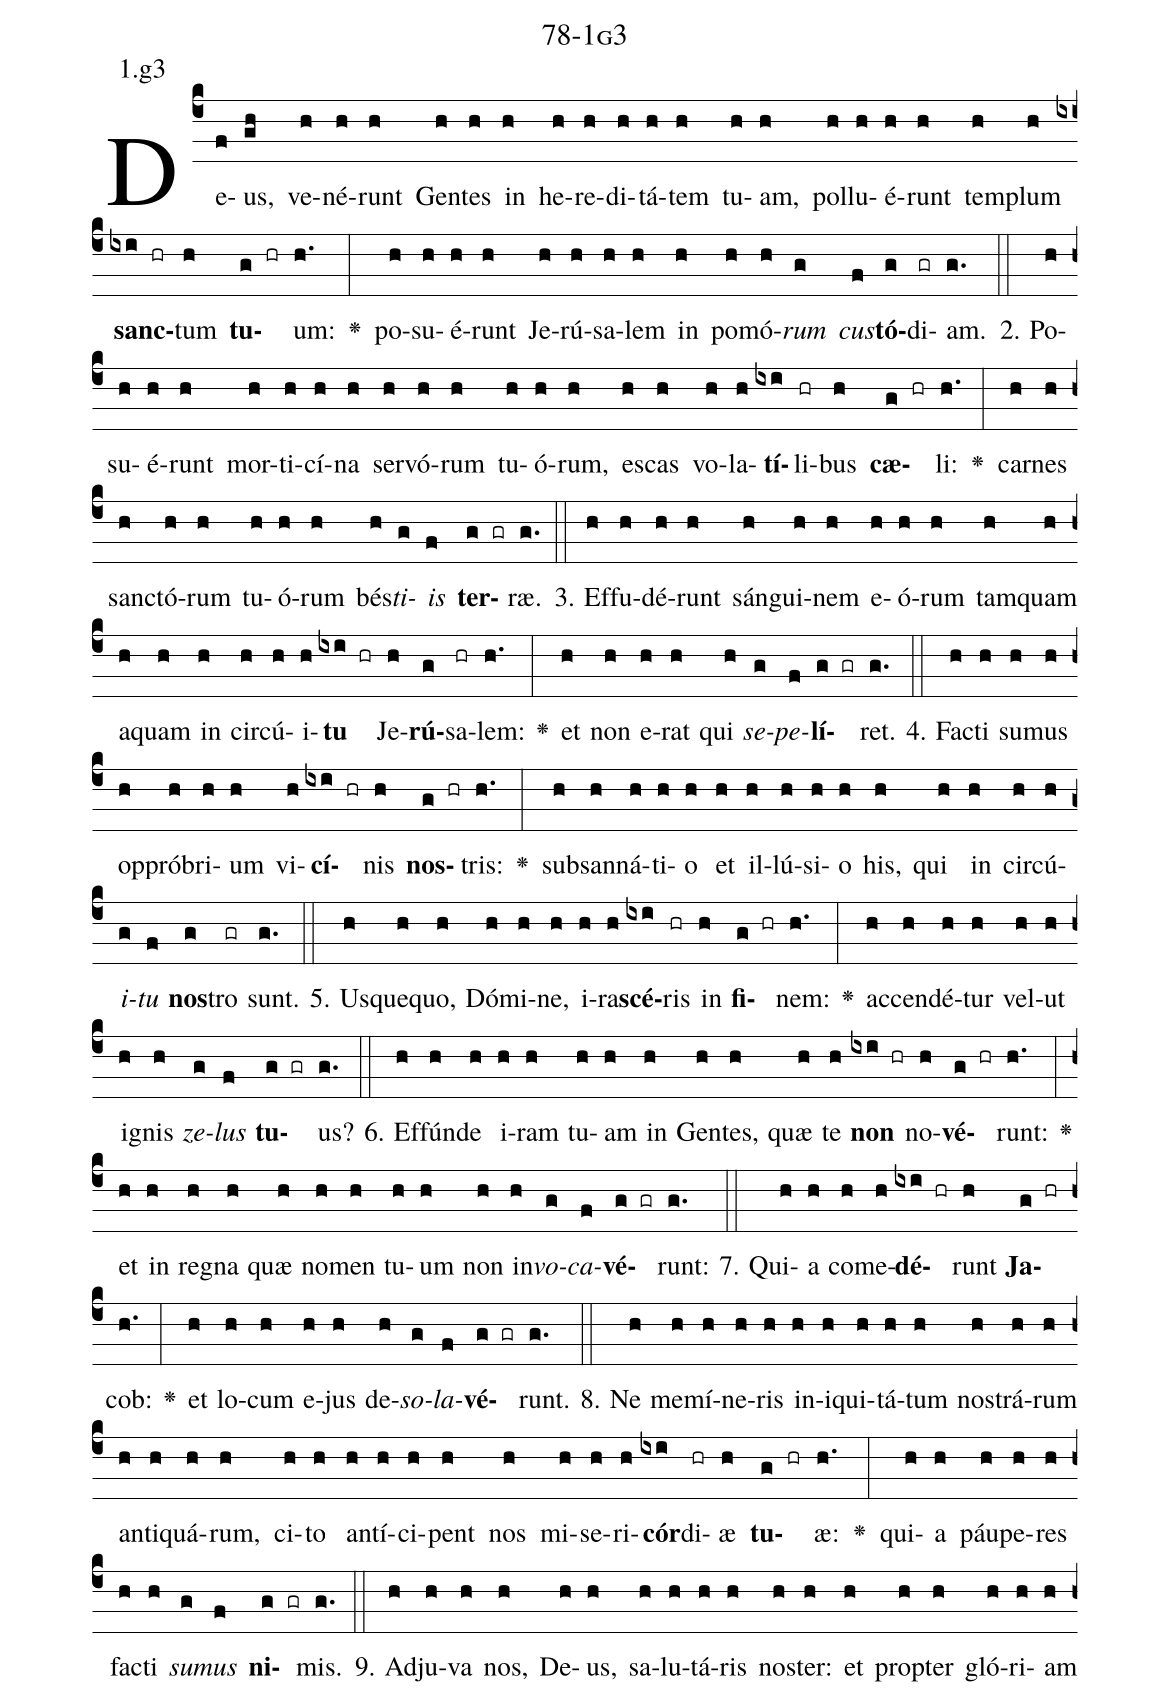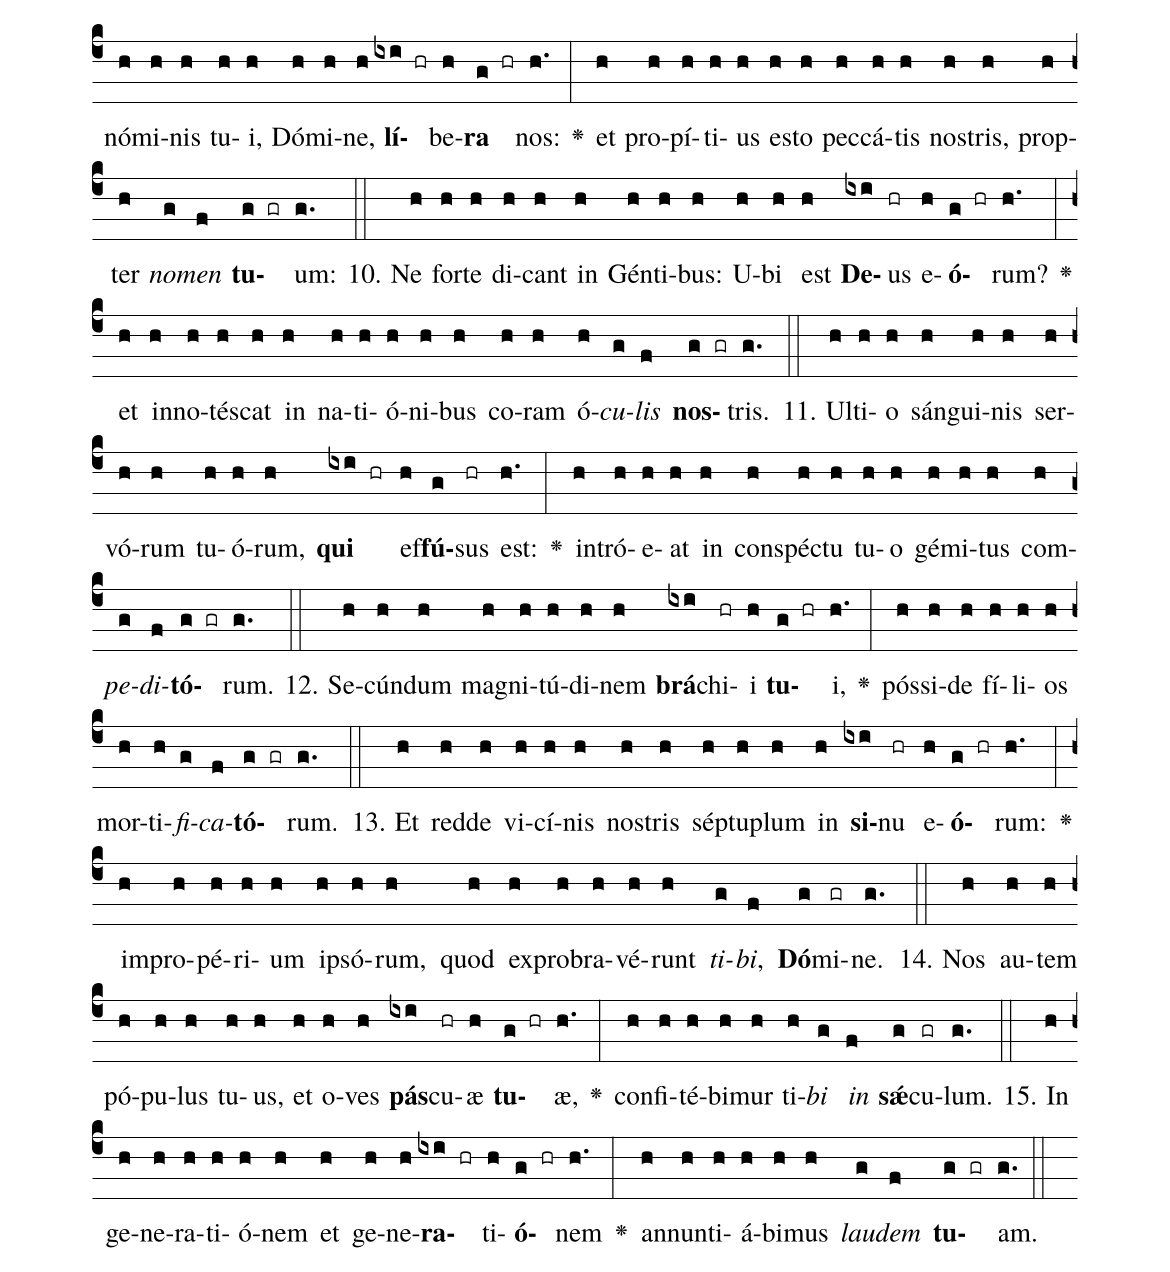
name: 78-1g3;
annotation: 1.g3;
%%
(c4)De(f)us,(gh) ve(h)né(h)runt(h) Gen(h)tes(h) in(h) he(h)re(h)di(h)tá(h)tem(h) tu(h)am,(h) pol(h)lu(h)é(h)runt(h) tem(h)plum(h) <b>sanc</b>(ixi hr)tum(h) <b>tu</b>(g hr)um:(h.) <v>\greheightstar</v>(:) po(h)su(h)é(h)runt(h) Je(h)rú(h)sa(h)lem(h) in(h) po(h)mó(h)<i>rum</i>(g) <i>cus</i>(f)<b>tó</b>(g)di(gr)am.(g.) (::)
2. Po(h)su(h)é(h)runt(h) mor(h)ti(h)cí(h)na(h) ser(h)vó(h)rum(h) tu(h)ó(h)rum,(h) es(h)cas(h) vo(h)la(h)<b>tí</b>(ixi)li(hr)bus(h) <b>cæ</b>(g hr)li:(h.) <v>\greheightstar</v>(:) car(h)nes(h) sanc(h)tó(h)rum(h) tu(h)ó(h)rum(h) bés(h)<i>ti</i>(g)<i>is</i>(f) <b>ter</b>(g gr)ræ.(g.) (::)
3. Ef(h)fu(h)dé(h)runt(h) sán(h)gui(h)nem(h) e(h)ó(h)rum(h) tam(h)quam(h) a(h)quam(h) in(h) cir(h)cú(h)i(h)<b>tu</b>(ixi hr) Je(h)<b>rú</b>(g)sa(hr)lem:(h.) <v>\greheightstar</v>(:) et(h) non(h) e(h)rat(h) qui(h) <i>se</i>(g)<i>pe</i>(f)<b>lí</b>(g gr)ret.(g.) (::)
4. Fac(h)ti(h) su(h)mus(h) op(h)pró(h)bri(h)um(h) vi(h)<b>cí</b>(ixi hr)nis(h) <b>nos</b>(g hr)tris:(h.) <v>\greheightstar</v>(:) sub(h)san(h)ná(h)ti(h)o(h) et(h) il(h)lú(h)si(h)o(h) his,(h) qui(h) in(h) cir(h)cú(h)<i>i</i>(g)<i>tu</i>(f) <b>nos</b>(g)tro(gr) sunt.(g.) (::)
5. Us(h)que(h)quo,(h) Dó(h)mi(h)ne,(h) i(h)ra(h)<b>scé</b>(ixi)ris(hr) in(h) <b>fi</b>(g hr)nem:(h.) <v>\greheightstar</v>(:) ac(h)cen(h)dé(h)tur(h) vel(h)ut(h) i(h)gnis(h) <i>ze</i>(g)<i>lus</i>(f) <b>tu</b>(g gr)us?(g.) (::)
6. Ef(h)fún(h)de(h) i(h)ram(h) tu(h)am(h) in(h) Gen(h)tes,(h) quæ(h) te(h) <b>non</b>(ixi hr) no(h)<b>vé</b>(g hr)runt:(h.) <v>\greheightstar</v>(:) et(h) in(h) re(h)gna(h) quæ(h) no(h)men(h) tu(h)um(h) non(h) in(h)<i>vo</i>(g)<i>ca</i>(f)<b>vé</b>(g gr)runt:(g.) (::)
7. Qui(h)a(h) com(h)e(h)<b>dé</b>(ixi hr)runt(h) <b>Ja</b>(g hr)cob:(h.) <v>\greheightstar</v>(:) et(h) lo(h)cum(h) e(h)jus(h) de(h)<i>so</i>(g)<i>la</i>(f)<b>vé</b>(g gr)runt.(g.) (::)
8. Ne(h) me(h)mí(h)ne(h)ris(h) in(h)i(h)qui(h)tá(h)tum(h) nos(h)trá(h)rum(h) an(h)ti(h)quá(h)rum,(h) ci(h)to(h) an(h)tí(h)ci(h)pent(h) nos(h) mi(h)se(h)ri(h)<b>cór</b>(ixi)di(hr)æ(h) <b>tu</b>(g hr)æ:(h.) <v>\greheightstar</v>(:) qui(h)a(h) páu(h)pe(h)res(h) fac(h)ti(h) <i>su</i>(g)<i>mus</i>(f) <b>ni</b>(g gr)mis.(g.) (::)
9. Ad(h)ju(h)va(h) nos,(h) De(h)us,(h) sa(h)lu(h)tá(h)ris(h) nos(h)ter:(h) et(h) prop(h)ter(h) gló(h)ri(h)am(h) nó(h)mi(h)nis(h) tu(h)i,(h) Dó(h)mi(h)ne,(h) <b>lí</b>(ixi hr)be(h)<b>ra</b>(g hr) nos:(h.) <v>\greheightstar</v>(:) et(h) pro(h)pí(h)ti(h)us(h) es(h)to(h) pec(h)cá(h)tis(h) nos(h)tris,(h) prop(h)ter(h) <i>no</i>(g)<i>men</i>(f) <b>tu</b>(g gr)um:(g.) (::)
10. Ne(h) for(h)te(h) di(h)cant(h) in(h) Gén(h)ti(h)bus:(h) U(h)bi(h) est(h) <b>De</b>(ixi)us(hr) e(h)<b>ó</b>(g hr)rum?(h.) <v>\greheightstar</v>(:) et(h) in(h)no(h)tés(h)cat(h) in(h) na(h)ti(h)ó(h)ni(h)bus(h) co(h)ram(h) ó(h)<i>cu</i>(g)<i>lis</i>(f) <b>nos</b>(g gr)tris.(g.) (::)
11. Ul(h)ti(h)o(h) sán(h)gui(h)nis(h) ser(h)vó(h)rum(h) tu(h)ó(h)rum,(h) <b>qui</b>(ixi hr) ef(h)<b>fú</b>(g)sus(hr) est:(h.) <v>\greheightstar</v>(:) in(h)tró(h)e(h)at(h) in(h) con(h)spéc(h)tu(h) tu(h)o(h) gé(h)mi(h)tus(h) com(h)<i>pe</i>(g)<i>di</i>(f)<b>tó</b>(g gr)rum.(g.) (::)
12. Se(h)cún(h)dum(h) ma(h)gni(h)tú(h)di(h)nem(h) <b>brá</b>(ixi)chi(hr)i(h) <b>tu</b>(g hr)i,(h.) <v>\greheightstar</v>(:) pós(h)si(h)de(h) fí(h)li(h)os(h) mor(h)ti(h)<i>fi</i>(g)<i>ca</i>(f)<b>tó</b>(g gr)rum.(g.) (::)
13. Et(h) red(h)de(h) vi(h)cí(h)nis(h) nos(h)tris(h) sép(h)tu(h)plum(h) in(h) <b>si</b>(ixi)nu(hr) e(h)<b>ó</b>(g hr)rum:(h.) <v>\greheightstar</v>(:) im(h)pro(h)pé(h)ri(h)um(h) ip(h)só(h)rum,(h) quod(h) ex(h)pro(h)bra(h)vé(h)runt(h) <i>ti</i>(g)<i>bi</i>,(f) <b>Dó</b>(g)mi(gr)ne.(g.) (::)
14. Nos(h) au(h)tem(h) pó(h)pu(h)lus(h) tu(h)us,(h) et(h) o(h)ves(h) <b>pás</b>(ixi)cu(hr)æ(h) <b>tu</b>(g hr)æ,(h.) <v>\greheightstar</v>(:) con(h)fi(h)té(h)bi(h)mur(h) ti(h)<i>bi</i>(g) <i>in</i>(f) <b>sǽ</b>(g)cu(gr)lum.(g.) (::)
15. In(h) ge(h)ne(h)ra(h)ti(h)ó(h)nem(h) et(h) ge(h)ne(h)<b>ra</b>(ixi hr)ti(h)<b>ó</b>(g hr)nem(h.) <v>\greheightstar</v>(:) an(h)nun(h)ti(h)á(h)bi(h)mus(h) <i>lau</i>(g)<i>dem</i>(f) <b>tu</b>(g gr)am.(g.) (::)
